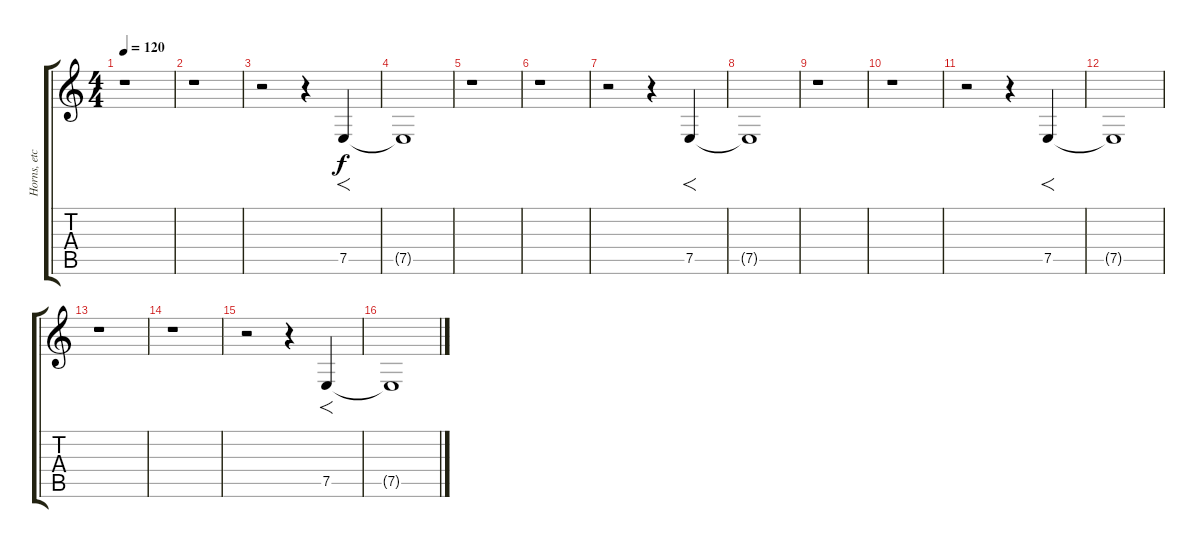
\track ("Horns, etc..." "Horns, etc") {instrument tuba}
\staff {score tabs}
\tuning (E4 B3 G3 D3 A2 E2) {hide}
\ts (4 4)
\tempo 120
\clef g2
\ks c
r.1{dy f} |
r.1 |
r.2 r.4 7.5.4{f} |
7.5{t}.1 |
r.1 |
r.1 |
r.2 r.4 7.5.4{f instrument trombone} |
7.5{t}.1 |
r.1 |
r.1 |
r.2 r.4 7.5.4{f} |
7.5{t}.1 |
r.1 |
r.1 |
r.2 r.4 7.5.4{f instrument trombone} |
7.5{t}.1
